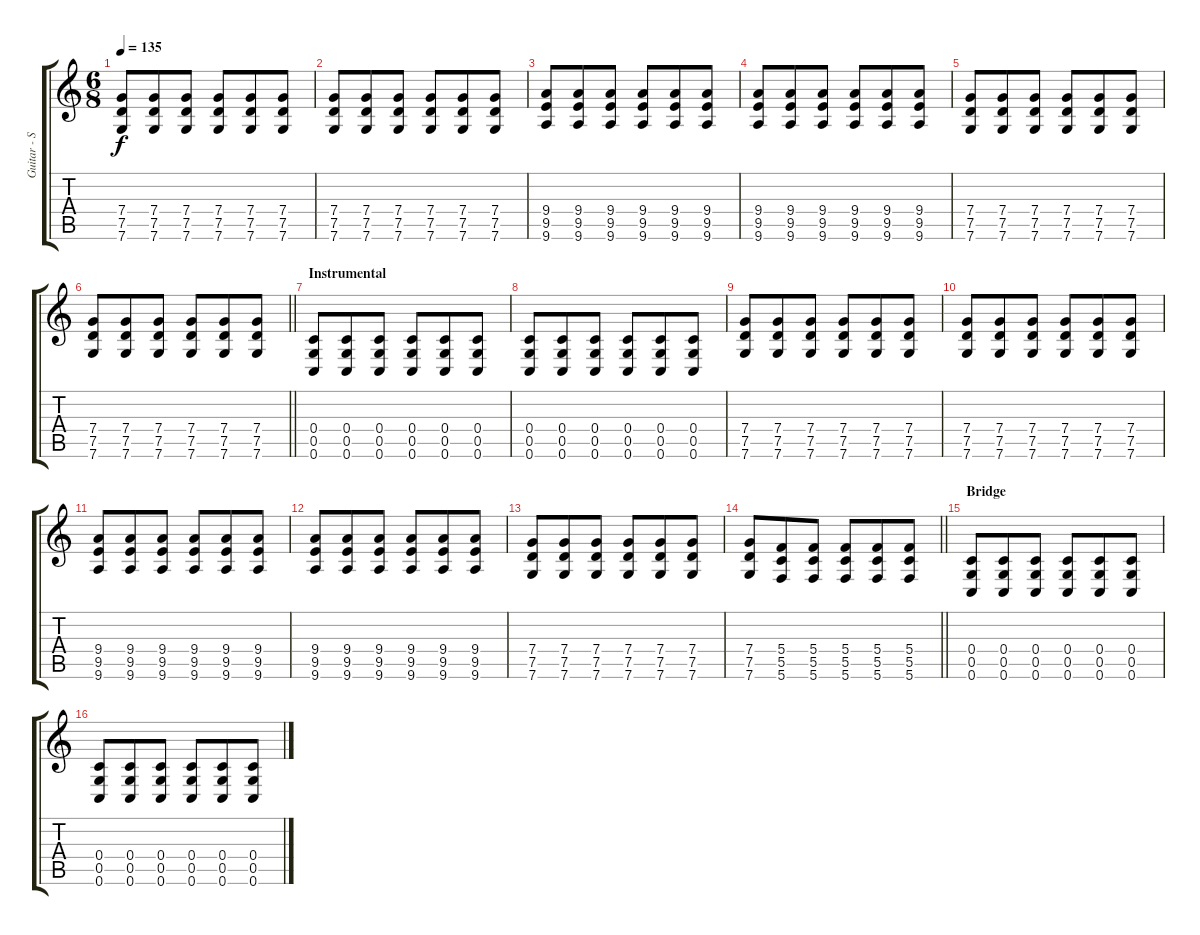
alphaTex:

\track ("Guitar - Simon Neil" "Guitar - S") {instrument overdrivenguitar}
\staff {score tabs}
\tuning (D4 A3 F3 C3 G2 C2) {hide}
\ts (6 8)
\tempo 135
\clef g2
\ks c
(7.4 7.5 7.6).8{dy f} (7.4 7.5 7.6).8 (7.4 7.5 7.6).8 (7.4 7.5 7.6).8 (7.4 7.5 7.6).8 (7.4 7.5 7.6).8 |
(7.4 7.5 7.6).8 (7.4 7.5 7.6).8 (7.4 7.5 7.6).8 (7.4 7.5 7.6).8 (7.4 7.5 7.6).8 (7.4 7.5 7.6).8 |
(9.4 9.5 9.6).8 (9.4 9.5 9.6).8 (9.4 9.5 9.6).8 (9.4 9.5 9.6).8 (9.4 9.5 9.6).8 (9.4 9.5 9.6).8 |
(9.4 9.5 9.6).8 (9.4 9.5 9.6).8 (9.4 9.5 9.6).8 (9.4 9.5 9.6).8 (9.4 9.5 9.6).8 (9.4 9.5 9.6).8 |
(7.4 7.5 7.6).8 (7.4 7.5 7.6).8 (7.4 7.5 7.6).8 (7.4 7.5 7.6).8 (7.4 7.5 7.6).8 (7.4 7.5 7.6).8 |
\barLineRight lightlight
(7.4 7.5 7.6).8 (7.4 7.5 7.6).8 (7.4 7.5 7.6).8 (7.4 7.5 7.6).8 (7.4 7.5 7.6).8 (7.4 7.5 7.6).8 |
\section ("" "Instrumental")
(0.4 0.5 0.6).8 (0.4 0.5 0.6).8 (0.4 0.5 0.6).8 (0.4 0.5 0.6).8 (0.4 0.5 0.6).8 (0.4 0.5 0.6).8 |
(0.4 0.5 0.6).8 (0.4 0.5 0.6).8 (0.4 0.5 0.6).8 (0.4 0.5 0.6).8 (0.4 0.5 0.6).8 (0.4 0.5 0.6).8 |
(7.4 7.5 7.6).8 (7.4 7.5 7.6).8 (7.4 7.5 7.6).8 (7.4 7.5 7.6).8 (7.4 7.5 7.6).8 (7.4 7.5 7.6).8 |
(7.4 7.5 7.6).8 (7.4 7.5 7.6).8 (7.4 7.5 7.6).8 (7.4 7.5 7.6).8 (7.4 7.5 7.6).8 (7.4 7.5 7.6).8 |
(9.4 9.5 9.6).8 (9.4 9.5 9.6).8 (9.4 9.5 9.6).8 (9.4 9.5 9.6).8 (9.4 9.5 9.6).8 (9.4 9.5 9.6).8 |
(9.4 9.5 9.6).8 (9.4 9.5 9.6).8 (9.4 9.5 9.6).8 (9.4 9.5 9.6).8 (9.4 9.5 9.6).8 (9.4 9.5 9.6).8 |
(7.4 7.5 7.6).8 (7.4 7.5 7.6).8 (7.4 7.5 7.6).8 (7.4 7.5 7.6).8 (7.4 7.5 7.6).8 (7.4 7.5 7.6).8 |
\barLineRight lightlight
(7.4 7.5 7.6).8 (5.4 5.5 5.6).8 (5.4 5.5 5.6).8 (5.4 5.5 5.6).8 (5.4 5.5 5.6).8 (5.4 5.5 5.6).8 |
\section ("" "Bridge")
(0.4 0.5 0.6).8 (0.4 0.5 0.6).8 (0.4 0.5 0.6).8 (0.4 0.5 0.6).8 (0.4 0.5 0.6).8 (0.4 0.5 0.6).8 |
(0.4 0.5 0.6).8 (0.4 0.5 0.6).8 (0.4 0.5 0.6).8 (0.4 0.5 0.6).8 (0.4 0.5 0.6).8 (0.4 0.5 0.6).8
